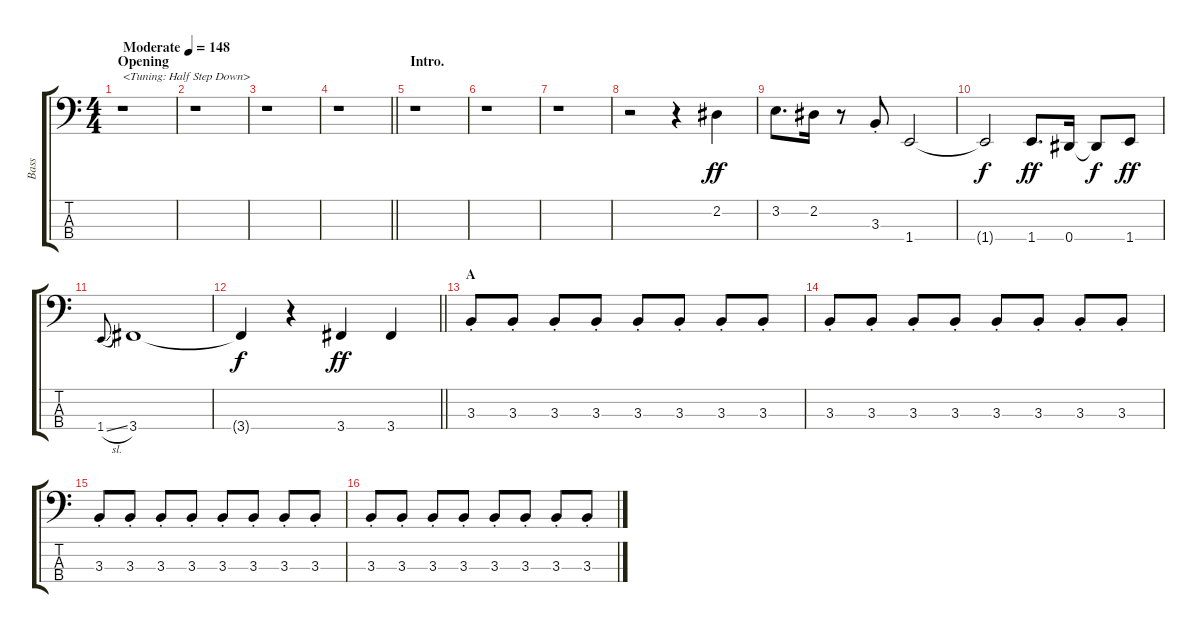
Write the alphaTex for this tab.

\track ("Bass" "Bass") {instrument electricbassfinger}
\staff {score tabs}
\tuning (Gb2 Db2 Ab1 Eb1) {hide}
\ts (4 4)
\section ("" "Opening")
\tempo (148 "Moderate")
\clef f4
\ks c
r.1{txt "<Tuning: Half Step Down>" dy ff instrument electricbassfinger} |
r.1 |
r.1 |
\barLineRight lightlight
r.1 |
\section ("" "Intro.")
r.1 |
r.1 |
r.1 |
r.2 r.4 2.2.4 |
3.2.8{d} 2.2.16 r.8 3.3{st}.8 1.4.2 |
1.4{t}.2{dy f} 1.4.8{d dy ff} 0.4.16 0.4{t}.8{dy f} 1.4.8{dy ff} |
1.4{sl}.8{gr onbeat} 3.4.1 |
\barLineRight lightlight
3.4{t}.4{dy f} r.4 3.4.4{dy ff} 3.4.4 |
\section ("" "A")
3.3{st}.8 3.3{st}.8 3.3{st}.8 3.3{st}.8 3.3{st}.8 3.3{st}.8 3.3{st}.8 3.3{st}.8 |
3.3{st}.8 3.3{st}.8 3.3{st}.8 3.3{st}.8 3.3{st}.8 3.3{st}.8 3.3{st}.8 3.3{st}.8 |
3.3{st}.8 3.3{st}.8 3.3{st}.8 3.3{st}.8 3.3{st}.8 3.3{st}.8 3.3{st}.8 3.3{st}.8 |
3.3{st}.8 3.3{st}.8 3.3{st}.8 3.3{st}.8 3.3{st}.8 3.3{st}.8 3.3{st}.8 3.3{st}.8
